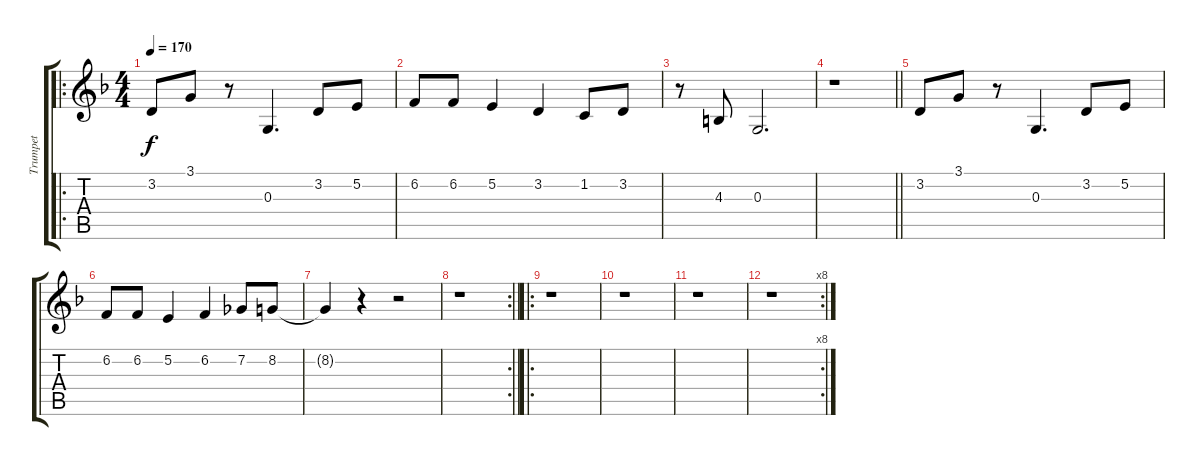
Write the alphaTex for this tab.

\track ("Trumpet" "Trumpet") {instrument trumpet}
\staff {score tabs}
\tuning (E4 B3 G3 D3 A2 E2) {hide}
\ro
\ts (4 4)
\tempo 170
\clef g2
\ks f
3.2.8{dy f} 3.1.8 r.8 0.3.4{d} 3.2.8 5.2.8 |
6.2.8 6.2.8 5.2.4 3.2.4 1.2.8 3.2.8 |
r.8 4.3.8 0.3.2{d} |
\barLineRight lightlight
r.1 |
3.2.8 3.1.8 r.8 0.3.4{d} 3.2.8 5.2.8 |
6.2.8 6.2.8 5.2.4 6.2.4 7.2.8 8.2.8 |
8.2{t}.4 r.4 r.2 |
\rc 2
\barLineRight lightlight
r.1 |
\ro
r.1 |
r.1 |
r.1 |
\rc 8
r.1
